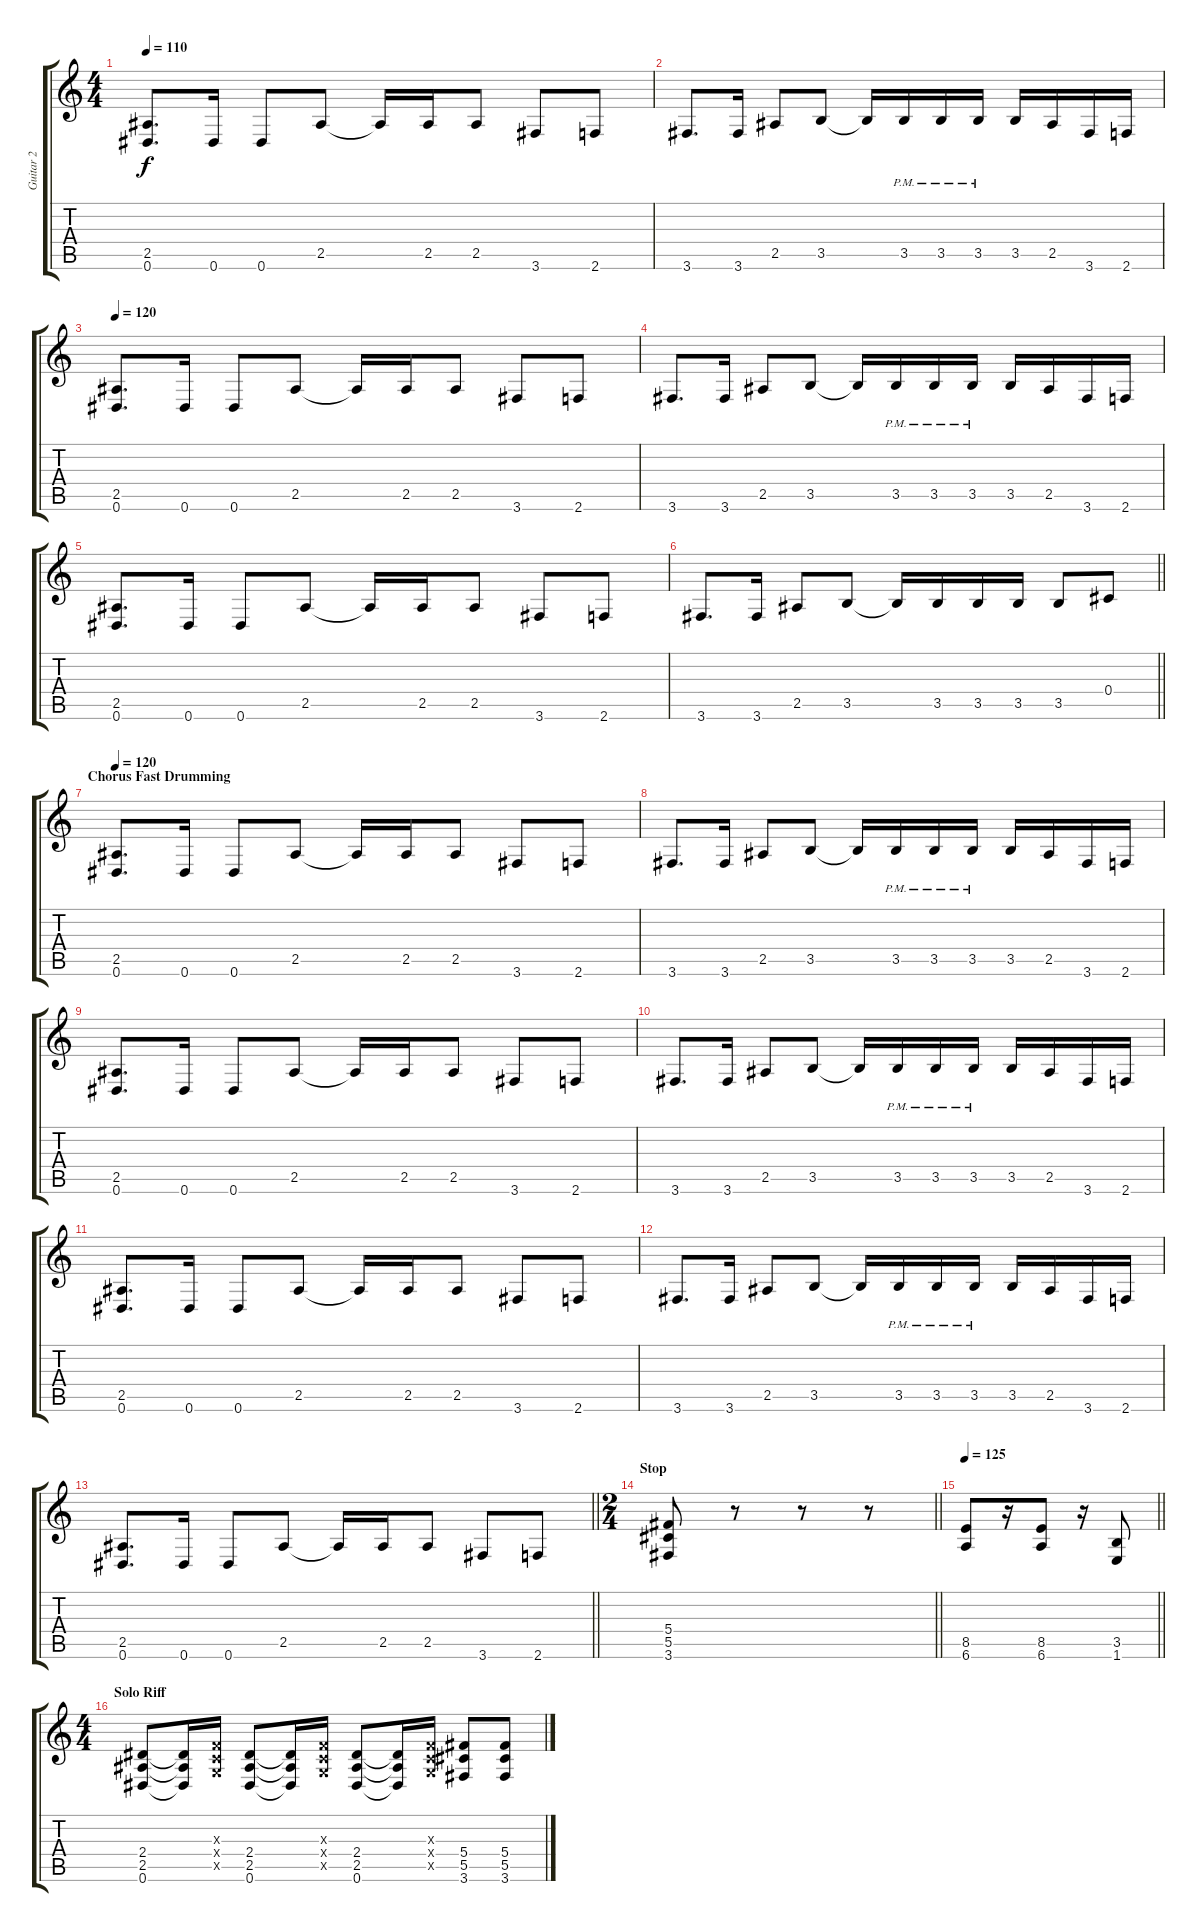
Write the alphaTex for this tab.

\track ("Guitar 2" "Guitar 2") {instrument overdrivenguitar}
\staff {score tabs}
\tuning (Eb4 Bb3 Gb3 Db3 Ab2 Eb2) {hide}
\ts (4 4)
\tempo 110
\clef g2
\ks c
(2.5 0.6).8{d dy f instrument distortionguitar} 0.6.16 0.6.8 2.5.8 2.5{t}.16 2.5.16 2.5.8 3.6.8 2.6.8 |
3.6.8{d} 3.6.16 2.5.8 3.5.8 3.5{t}.16 3.5{pm}.16 3.5{pm}.16 3.5{pm}.16 3.5.16 2.5.16 3.6.16 2.6.16 |
\tempo 120
(2.5 0.6).8{d} 0.6.16 0.6.8 2.5.8 2.5{t}.16 2.5.16 2.5.8 3.6.8 2.6.8 |
3.6.8{d} 3.6.16 2.5.8 3.5.8 3.5{t}.16 3.5{pm}.16 3.5{pm}.16 3.5{pm}.16 3.5.16 2.5.16 3.6.16 2.6.16 |
(2.5 0.6).8{d} 0.6.16 0.6.8 2.5.8 2.5{t}.16 2.5.16 2.5.8 3.6.8 2.6.8 |
\barLineRight lightlight
3.6.8{d} 3.6.16 2.5.8 3.5.8 3.5{t}.16 3.5.16 3.5.16 3.5.16 3.5.8 0.4.8 |
\section ("" "Chorus Fast Drumming")
\tempo 120
(2.5 0.6).8{d} 0.6.16 0.6.8 2.5.8 2.5{t}.16 2.5.16 2.5.8 3.6.8 2.6.8 |
3.6.8{d} 3.6.16 2.5.8 3.5.8 3.5{t}.16 3.5{pm}.16 3.5{pm}.16 3.5{pm}.16 3.5.16 2.5.16 3.6.16 2.6.16 |
(2.5 0.6).8{d} 0.6.16 0.6.8 2.5.8 2.5{t}.16 2.5.16 2.5.8 3.6.8 2.6.8 |
3.6.8{d} 3.6.16 2.5.8 3.5.8 3.5{t}.16 3.5{pm}.16 3.5{pm}.16 3.5{pm}.16 3.5.16 2.5.16 3.6.16 2.6.16 |
(2.5 0.6).8{d} 0.6.16 0.6.8 2.5.8 2.5{t}.16 2.5.16 2.5.8 3.6.8 2.6.8 |
3.6.8{d} 3.6.16 2.5.8 3.5.8 3.5{t}.16 3.5{pm}.16 3.5{pm}.16 3.5{pm}.16 3.5.16 2.5.16 3.6.16 2.6.16 |
\barLineRight lightlight
(2.5 0.6).8{d} 0.6.16 0.6.8 2.5.8 2.5{t}.16 2.5.16 2.5.8 3.6.8 2.6.8 |
\ts (2 4)
\section ("" "Stop")
\barLineRight lightlight
(5.4 5.5 3.6).8 r.8 r.8 r.8 |
\tempo 125
\barLineRight lightlight
(8.5 6.6).8 r.16 (8.5 6.6).8 r.16 (3.5 1.6).8 |
\ts (4 4)
\section ("" "Solo Riff")
(2.4 2.5 0.6).8 (2.4{t} 2.5{t} 0.6{t}).16 (-1.3{x} -1.4{x} -1.5{x}).16 (2.4 2.5 0.6).8 (2.4{t} 2.5{t} 0.6{t}).16 (-1.3{x} -1.4{x} -1.5{x}).16 (2.4 2.5 0.6).8 (2.4{t} 2.5{t} 0.6{t}).16 (-1.3{x} -1.4{x} -1.5{x}).16 (5.4 5.5 3.6).8 (5.4 5.5 3.6).8
